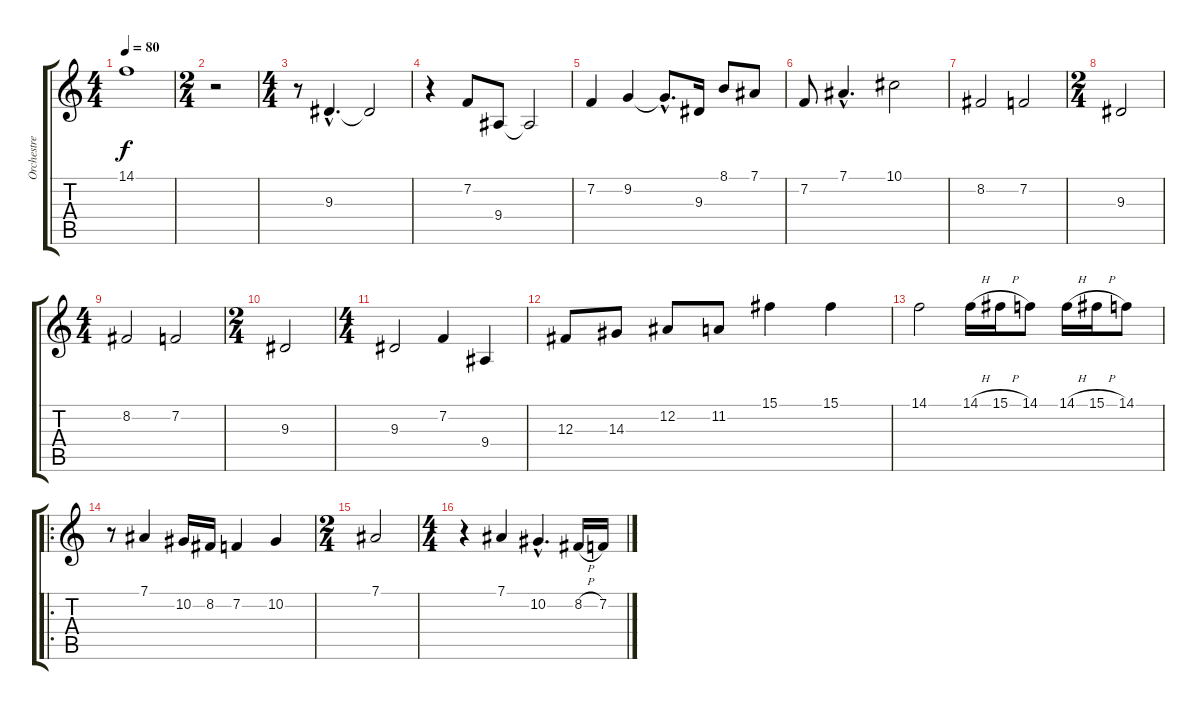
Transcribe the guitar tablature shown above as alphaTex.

\track ("Orchestre" "Orchestre") {instrument stringensemble1}
\staff {score tabs}
\tuning (Eb4 Bb3 Gb3 Db3 Ab2 Eb2) {hide}
\ts (4 4)
\tempo 80
\clef g2
\ks c
14.1.1{dy f} |
\ts (2 4)
r.2 |
\ts (4 4)
r.8 9.3{hac}.4{d} 9.3{t}.2 |
r.4 7.2.8 9.4.8 9.4{t}.2 |
7.2.4 9.2.4 9.2{hac t}.8{d} 9.3.16 8.1.8 7.1.8 |
7.2.8 7.1{hac}.4{d} 10.1.2 |
8.2.2 7.2.2 |
\ts (2 4)
9.3.2 |
\ts (4 4)
8.2.2 7.2.2 |
\ts (2 4)
9.3.2 |
\ts (4 4)
9.3.2 7.2.4 9.4.4 |
12.3.8 14.3.8 12.2.8 11.2.8 15.1.4 15.1.4 |
14.1.2 14.1{h}.16 15.1{h}.16 14.1.8 14.1{h}.16 15.1{h}.16 14.1.8 |
\ro
r.8 7.1.4 10.2.16 8.2.16 7.2.4 10.2.4 |
\ts (2 4)
7.1.2 |
\ts (4 4)
r.4 7.1.4 10.2{hac}.4{d} 8.2{h}.16 7.2.16
